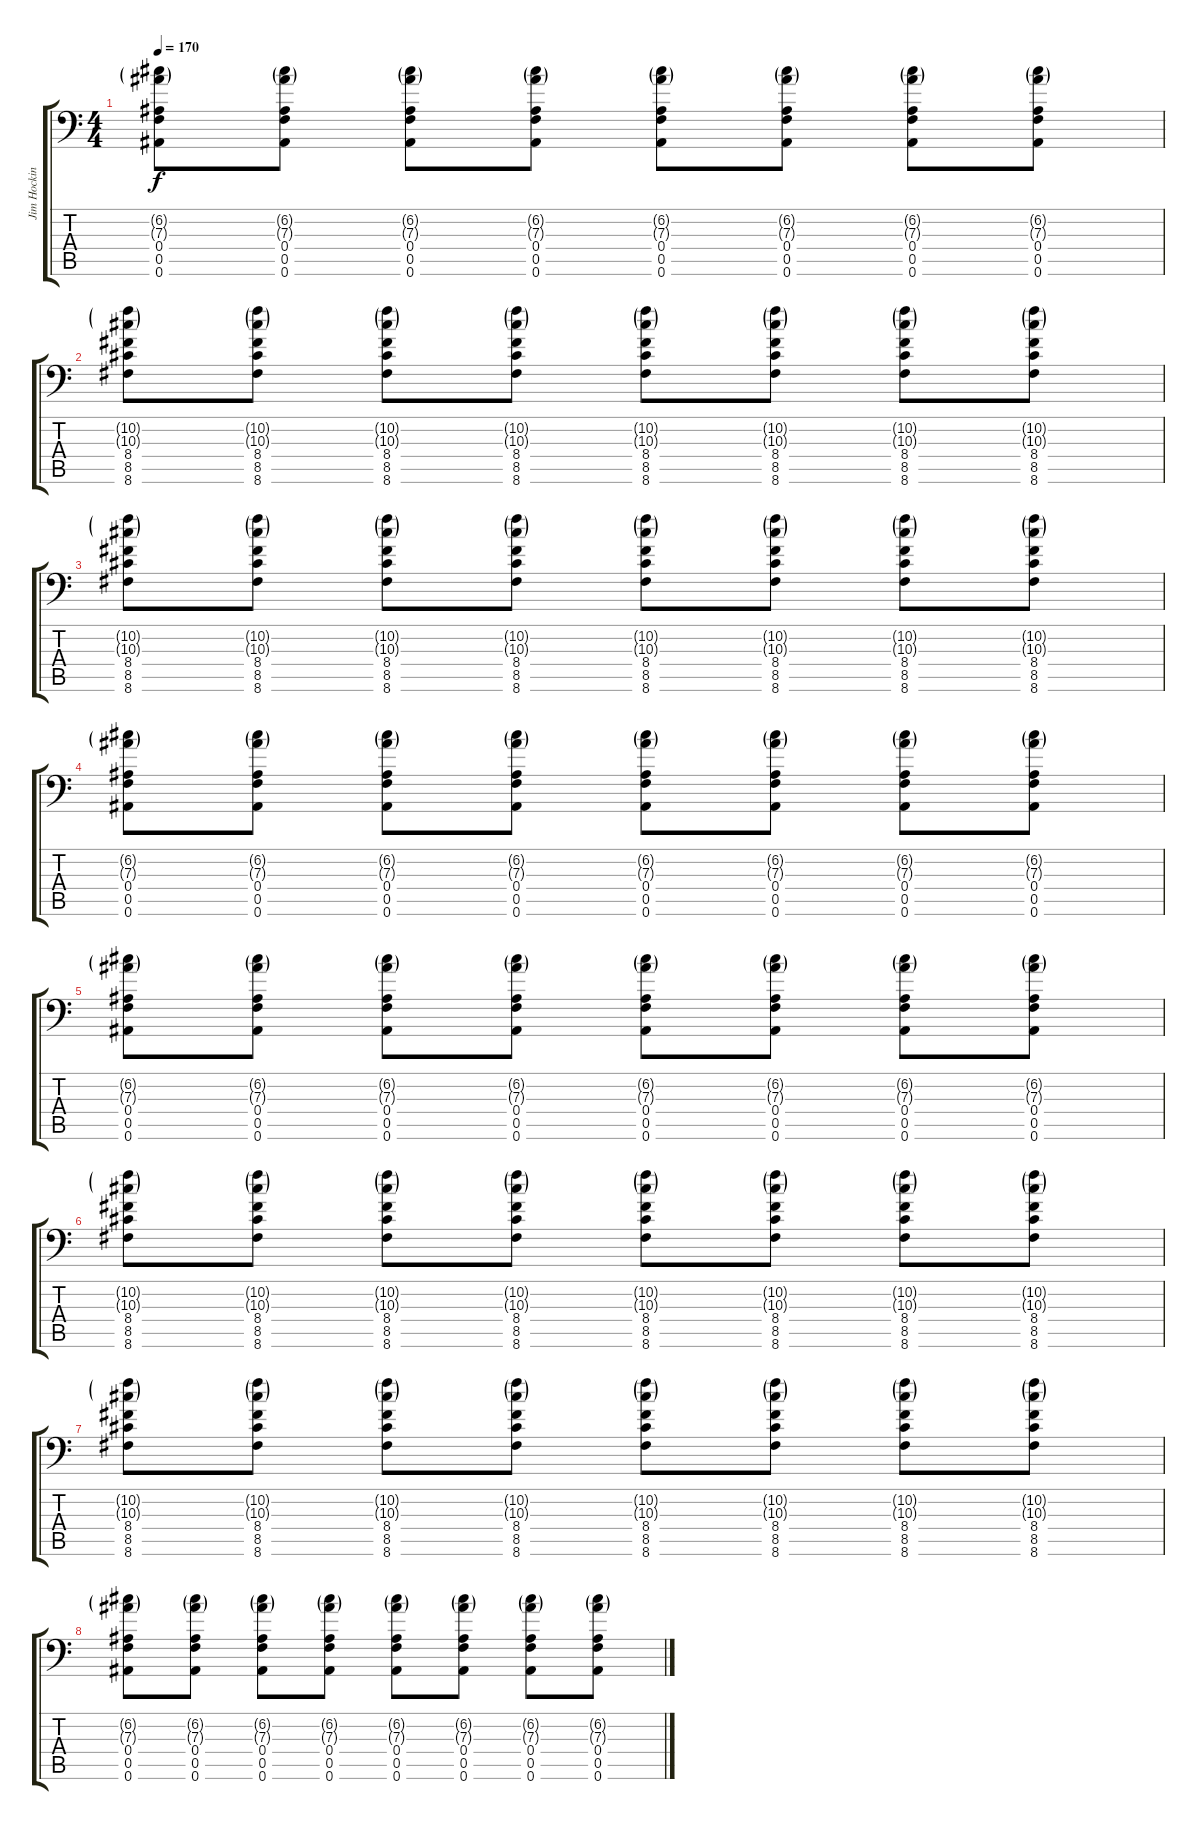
\track ("Jim Hocking - Rhythm" "Jim Hockin") {instrument overdrivenguitar}
\staff {score tabs}
\tuning (C4 G3 Eb3 Bb2 F2 Bb1) {hide}
\ts (4 4)
\tempo 170
\clef f4
\ks c
(6.2{g} 7.3{g} 0.4 0.5 0.6).8{dy f} (6.2{g} 7.3{g} 0.4 0.5 0.6).8 (6.2{g} 7.3{g} 0.4 0.5 0.6).8 (6.2{g} 7.3{g} 0.4 0.5 0.6).8 (6.2{g} 7.3{g} 0.4 0.5 0.6).8 (6.2{g} 7.3{g} 0.4 0.5 0.6).8 (6.2{g} 7.3{g} 0.4 0.5 0.6).8 (6.2{g} 7.3{g} 0.4 0.5 0.6).8 |
(10.2{g} 10.3{g} 8.4 8.5 8.6).8 (10.2{g} 10.3{g} 8.4 8.5 8.6).8 (10.2{g} 10.3{g} 8.4 8.5 8.6).8 (10.2{g} 10.3{g} 8.4 8.5 8.6).8 (10.2{g} 10.3{g} 8.4 8.5 8.6).8 (10.2{g} 10.3{g} 8.4 8.5 8.6).8 (10.2{g} 10.3{g} 8.4 8.5 8.6).8 (10.2{g} 10.3{g} 8.4 8.5 8.6).8 |
(10.2{g} 10.3{g} 8.4 8.5 8.6).8 (10.2{g} 10.3{g} 8.4 8.5 8.6).8 (10.2{g} 10.3{g} 8.4 8.5 8.6).8 (10.2{g} 10.3{g} 8.4 8.5 8.6).8 (10.2{g} 10.3{g} 8.4 8.5 8.6).8 (10.2{g} 10.3{g} 8.4 8.5 8.6).8 (10.2{g} 10.3{g} 8.4 8.5 8.6).8 (10.2{g} 10.3{g} 8.4 8.5 8.6).8 |
(6.2{g} 7.3{g} 0.4 0.5 0.6).8 (6.2{g} 7.3{g} 0.4 0.5 0.6).8 (6.2{g} 7.3{g} 0.4 0.5 0.6).8 (6.2{g} 7.3{g} 0.4 0.5 0.6).8 (6.2{g} 7.3{g} 0.4 0.5 0.6).8 (6.2{g} 7.3{g} 0.4 0.5 0.6).8 (6.2{g} 7.3{g} 0.4 0.5 0.6).8 (6.2{g} 7.3{g} 0.4 0.5 0.6).8 |
(6.2{g} 7.3{g} 0.4 0.5 0.6).8 (6.2{g} 7.3{g} 0.4 0.5 0.6).8 (6.2{g} 7.3{g} 0.4 0.5 0.6).8 (6.2{g} 7.3{g} 0.4 0.5 0.6).8 (6.2{g} 7.3{g} 0.4 0.5 0.6).8 (6.2{g} 7.3{g} 0.4 0.5 0.6).8 (6.2{g} 7.3{g} 0.4 0.5 0.6).8 (6.2{g} 7.3{g} 0.4 0.5 0.6).8 |
(10.2{g} 10.3{g} 8.4 8.5 8.6).8 (10.2{g} 10.3{g} 8.4 8.5 8.6).8 (10.2{g} 10.3{g} 8.4 8.5 8.6).8 (10.2{g} 10.3{g} 8.4 8.5 8.6).8 (10.2{g} 10.3{g} 8.4 8.5 8.6).8 (10.2{g} 10.3{g} 8.4 8.5 8.6).8 (10.2{g} 10.3{g} 8.4 8.5 8.6).8 (10.2{g} 10.3{g} 8.4 8.5 8.6).8 |
(10.2{g} 10.3{g} 8.4 8.5 8.6).8 (10.2{g} 10.3{g} 8.4 8.5 8.6).8 (10.2{g} 10.3{g} 8.4 8.5 8.6).8 (10.2{g} 10.3{g} 8.4 8.5 8.6).8 (10.2{g} 10.3{g} 8.4 8.5 8.6).8 (10.2{g} 10.3{g} 8.4 8.5 8.6).8 (10.2{g} 10.3{g} 8.4 8.5 8.6).8 (10.2{g} 10.3{g} 8.4 8.5 8.6).8 |
(6.2{g} 7.3{g} 0.4 0.5 0.6).8 (6.2{g} 7.3{g} 0.4 0.5 0.6).8 (6.2{g} 7.3{g} 0.4 0.5 0.6).8 (6.2{g} 7.3{g} 0.4 0.5 0.6).8 (6.2{g} 7.3{g} 0.4 0.5 0.6).8 (6.2{g} 7.3{g} 0.4 0.5 0.6).8 (6.2{g} 7.3{g} 0.4 0.5 0.6).8 (6.2{g} 7.3{g} 0.4 0.5 0.6).8
